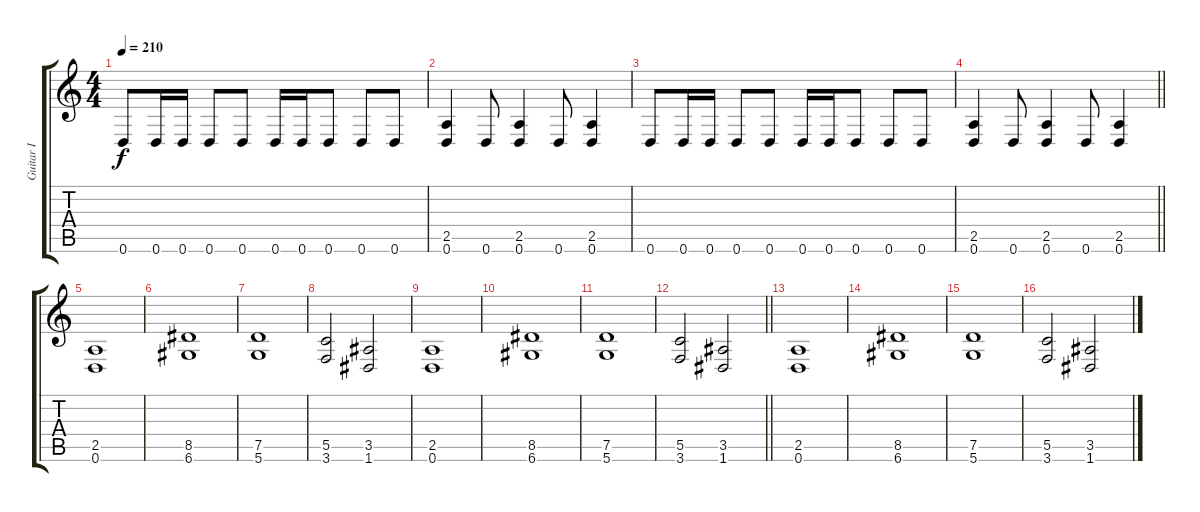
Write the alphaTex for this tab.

\track ("Guitar I" "Guitar I") {instrument distortionguitar}
\staff {score tabs}
\tuning (D4 A3 F3 C3 G2 D2) {hide}
\ts (4 4)
\tempo 210
\clef g2
\ks c
0.6.8{dy f} 0.6.16 0.6.16 0.6.8 0.6.8 0.6.16 0.6.16 0.6.8 0.6.8 0.6.8 |
(2.5 0.6).4 0.6.8 (2.5 0.6).4 0.6.8 (2.5 0.6).4 |
0.6.8 0.6.16 0.6.16 0.6.8 0.6.8 0.6.16 0.6.16 0.6.8 0.6.8 0.6.8 |
\barLineRight lightlight
(2.5 0.6).4 0.6.8 (2.5 0.6).4 0.6.8 (2.5 0.6).4 |
(2.5 0.6).1 |
(8.5 6.6).1 |
(7.5 5.6).1 |
(5.5 3.6).2 (3.5 1.6).2 |
(2.5 0.6).1 |
(8.5 6.6).1 |
(7.5 5.6).1 |
\barLineRight lightlight
(5.5 3.6).2 (3.5 1.6).2 |
(2.5 0.6).1 |
(8.5 6.6).1 |
(7.5 5.6).1 |
(5.5 3.6).2 (3.5 1.6).2
